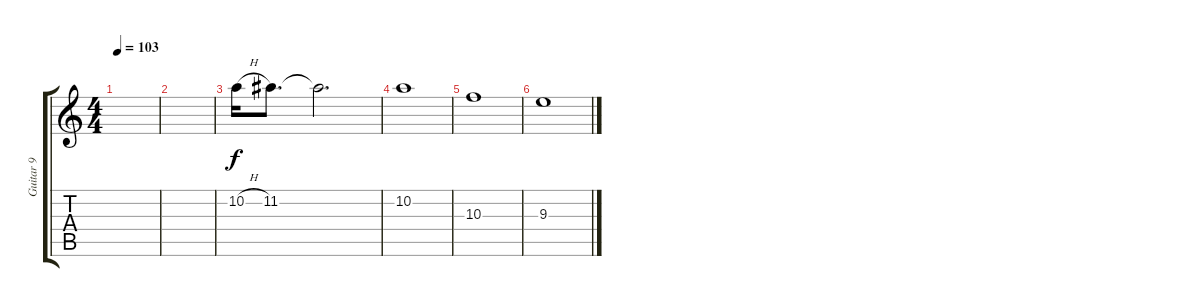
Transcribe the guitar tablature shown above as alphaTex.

\track ("Guitar 9" "Guitar 9") {instrument overdrivenguitar}
\staff {score tabs}
\tuning (E4 B3 G3 D3 A2 E2) {hide}
\ts (4 4)
\tempo 103
\clef g2
\ks c
|
|
10.2{h}.16 11.2.8{d} 11.2{t}.2{d} |
10.2.1 |
10.3.1 |
9.3.1
